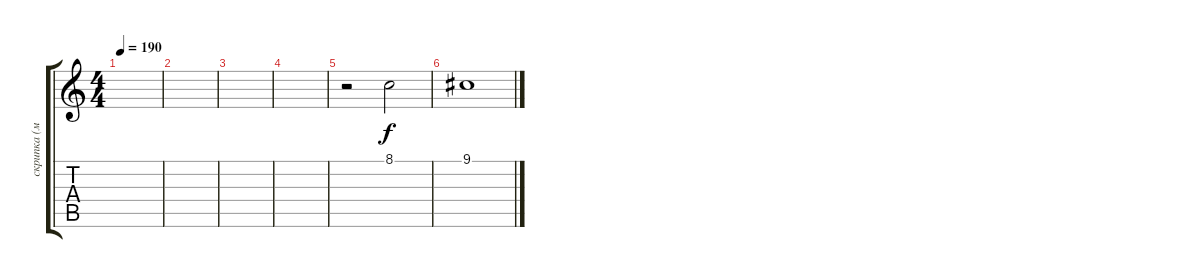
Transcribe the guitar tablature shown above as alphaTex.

\track ("скрипка (мелодия)" "скрипка (м") {instrument viola}
\staff {score tabs}
\tuning (E4 B3 G3 D3 A2 E2) {hide}
\ts (4 4)
\tempo 190
\clef g2
\ks c
|
|
|
|
r.2 8.1.2 |
9.1.1
